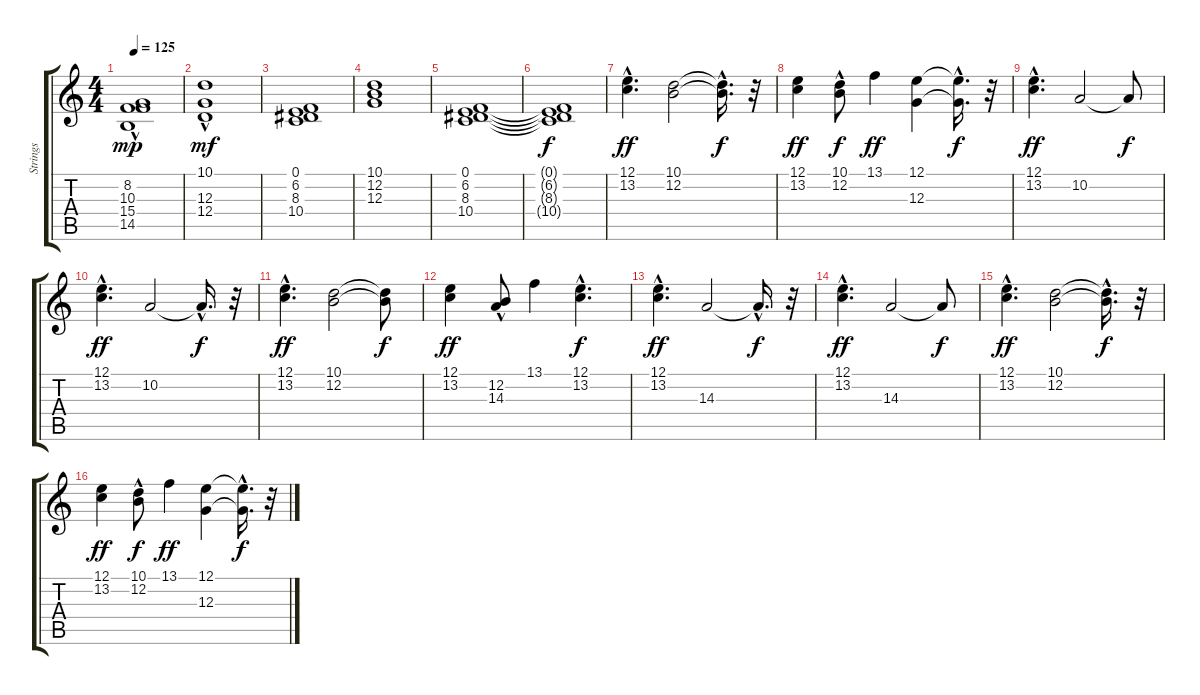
\track ("Strings" "Strings") {instrument synthstrings1}
\staff {score tabs}
\tuning (E4 B3 G3 D3 A2 E2) {hide}
\ts (4 4)
\tempo 125
\clef g2
\ks c
(8.2{hac} 10.3 15.4 14.5).1{dy mp} |
(10.1 12.3{hac} 12.4).1{dy mf} |
(0.1 6.2 8.3 10.4).1 |
(10.1 12.2 12.3).1 |
(0.1 6.2 8.3 10.4).1 |
(0.1{t} 6.2{t} 8.3{t} 10.4{t}).1{dy f} |
(12.1{hac} 13.2{hac}).4{d dy ff} (10.1 12.2).2 (10.1{hac t} 12.2{hac t}).16{d dy f} r.32 |
(12.1 13.2).4{dy ff} (10.1{hac} 12.2{hac}).8{dy f} 13.1.4{dy ff} (12.1 12.3).4 (12.1{hac t} 12.3{hac t}).16{d dy f} r.32 |
(12.1{hac} 13.2{hac}).4{d dy ff} 10.2.2 10.2{t}.8{dy f} |
(12.1{hac} 13.2{hac}).4{d dy ff} 10.2.2 10.2{hac t}.16{d dy f} r.32 |
(12.1{hac} 13.2{hac}).4{d dy ff} (10.1 12.2).2 (10.1{t} 12.2{t}).8{dy f} |
(12.1 13.2).4{dy ff} (12.2 14.3{hac}).8 13.1.4 (12.1{hac} 13.2{hac}).4{d dy f} |
(12.1{hac} 13.2{hac}).4{d dy ff} 14.3.2 14.3{hac t}.16{d dy f} r.32 |
(12.1{hac} 13.2).4{d dy ff} 14.3.2 14.3{t}.8{dy f} |
(12.1{hac} 13.2{hac}).4{d dy ff} (10.1 12.2).2 (10.1{hac t} 12.2{hac t}).16{d dy f} r.32 |
(12.1 13.2).4{dy ff} (10.1{hac} 12.2{hac}).8{dy f} 13.1.4{dy ff} (12.1 12.3).4 (12.1{hac t} 12.3{hac t}).16{d dy f} r.32
